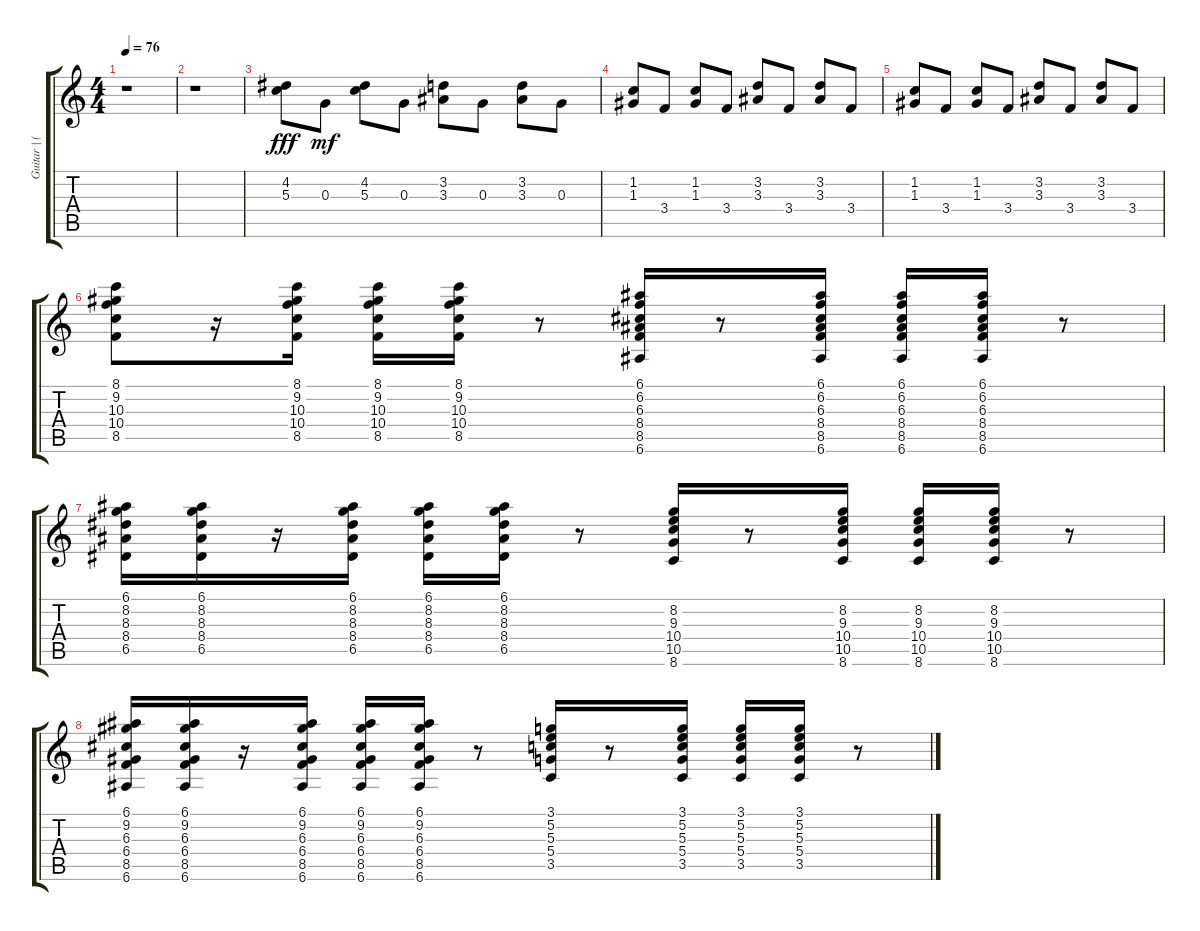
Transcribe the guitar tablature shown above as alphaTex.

\track ("Guitar | (Steel acoustic)" "Guitar | (") {instrument acousticguitarsteel}
\staff {score tabs}
\tuning (E4 B3 G3 D3 A2 E2) {hide}
\ts (4 4)
\tempo 76
\clef g2
\ks c
r.1{dy mf} |
r.1 |
(4.2 5.3).8{dy fff} 0.3.8{dy mf} (4.2 5.3).8 0.3.8 (3.2 3.3).8 0.3.8 (3.2 3.3).8 0.3.8 |
(1.2 1.3).8 3.4.8 (1.2 1.3).8 3.4.8 (3.2 3.3).8 3.4.8 (3.2 3.3).8 3.4.8 |
(1.2 1.3).8 3.4.8 (1.2 1.3).8 3.4.8 (3.2 3.3).8 3.4.8 (3.2 3.3).8 3.4.8 |
(8.1 9.2 10.3 10.4 8.5).8 r.16 (8.1 9.2 10.3 10.4 8.5).16 (8.1 9.2 10.3 10.4 8.5).16 (8.1 9.2 10.3 10.4 8.5).16 r.8 (6.1 6.2 6.3 8.4 8.5 6.6).16 r.8 (6.1 6.2 6.3 8.4 8.5 6.6).16 (6.1 6.2 6.3 8.4 8.5 6.6).16 (6.1 6.2 6.3 8.4 8.5 6.6).16 r.8 |
(6.1 8.2 8.3 8.4 6.5).16 (6.1 8.2 8.3 8.4 6.5).16 r.16 (6.1 8.2 8.3 8.4 6.5).16 (6.1 8.2 8.3 8.4 6.5).16 (6.1 8.2 8.3 8.4 6.5).16 r.8 (8.2 9.3 10.4 10.5 8.6).16 r.8 (8.2 9.3 10.4 10.5 8.6).16 (8.2 9.3 10.4 10.5 8.6).16 (8.2 9.3 10.4 10.5 8.6).16 r.8 |
(6.1 9.2 6.3 6.4 8.5 6.6).16 (6.1 9.2 6.3 6.4 8.5 6.6).16 r.16 (6.1 9.2 6.3 6.4 8.5 6.6).16 (6.1 9.2 6.3 6.4 8.5 6.6).16 (6.1 9.2 6.3 6.4 8.5 6.6).16 r.8 (3.1 5.2 5.3 5.4 3.5).16 r.8 (3.1 5.2 5.3 5.4 3.5).16 (3.1 5.2 5.3 5.4 3.5).16 (3.1 5.2 5.3 5.4 3.5).16 r.8
